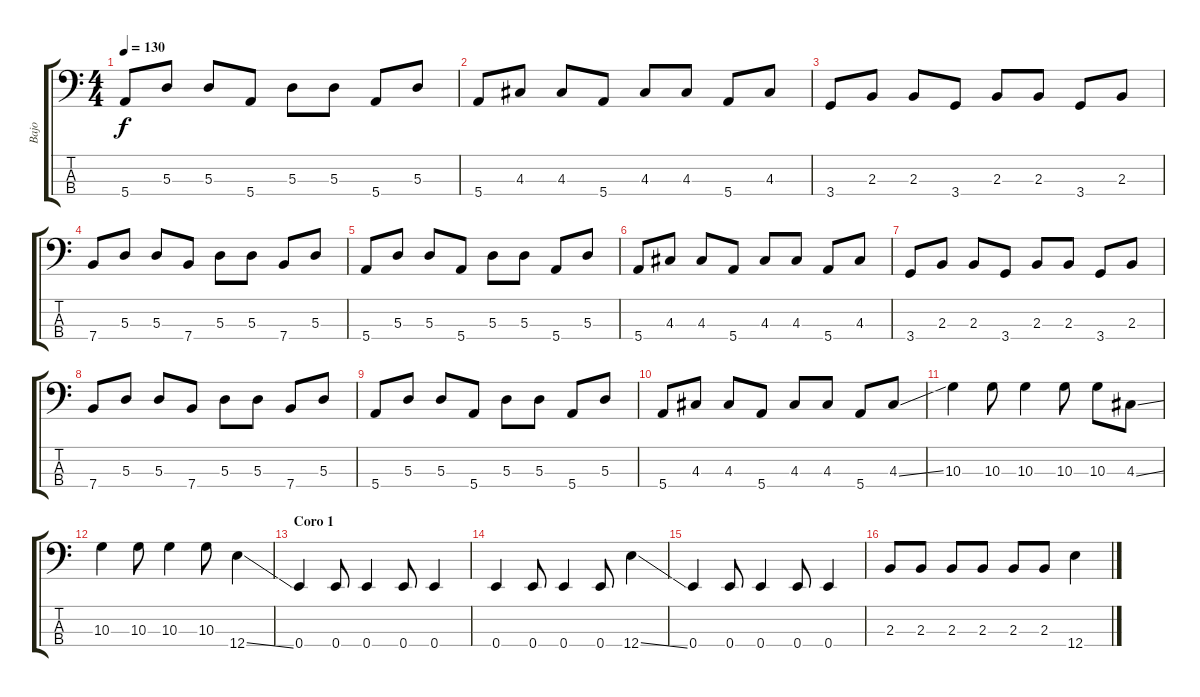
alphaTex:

\track ("Bajo" "Bajo") {instrument electricbasspick}
\staff {score tabs}
\tuning (G2 D2 A1 E1) {hide}
\ts (4 4)
\tempo 130
\clef f4
\ks c
5.4.8{dy f} 5.3.8 5.3.8 5.4.8 5.3.8 5.3.8 5.4.8 5.3.8 |
5.4.8 4.3.8 4.3.8 5.4.8 4.3.8 4.3.8 5.4.8 4.3.8 |
3.4.8 2.3.8 2.3.8 3.4.8 2.3.8 2.3.8 3.4.8 2.3.8 |
7.4.8 5.3.8 5.3.8 7.4.8 5.3.8 5.3.8 7.4.8 5.3.8 |
5.4.8 5.3.8 5.3.8 5.4.8 5.3.8 5.3.8 5.4.8 5.3.8 |
5.4.8 4.3.8 4.3.8 5.4.8 4.3.8 4.3.8 5.4.8 4.3.8 |
3.4.8 2.3.8 2.3.8 3.4.8 2.3.8 2.3.8 3.4.8 2.3.8 |
7.4.8 5.3.8 5.3.8 7.4.8 5.3.8 5.3.8 7.4.8 5.3.8 |
5.4.8 5.3.8 5.3.8 5.4.8 5.3.8 5.3.8 5.4.8 5.3.8 |
5.4.8 4.3.8 4.3.8 5.4.8 4.3.8 4.3.8 5.4.8 4.3{ss}.8 |
10.3.4 10.3.8 10.3.4 10.3.8 10.3.8 4.3{ss}.8 |
10.3.4 10.3.8 10.3.4 10.3.8 12.4{ss}.4 |
\section ("" "Coro 1")
0.4.4 0.4.8 0.4.4 0.4.8 0.4.4 |
0.4.4 0.4.8 0.4.4 0.4.8 12.4{ss}.4 |
0.4.4 0.4.8 0.4.4 0.4.8 0.4.4 |
2.3.8 2.3.8 2.3.8 2.3.8 2.3.8 2.3.8 12.4{ss}.4
